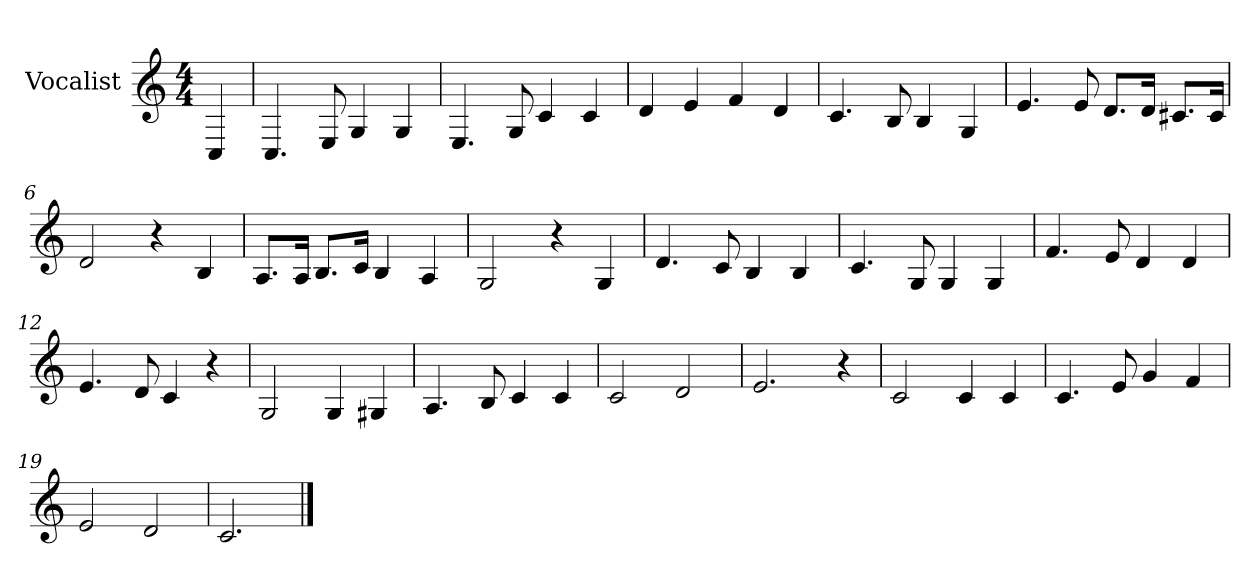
**kern
*part1
*staff1
*I"Vocalist
*k[]
*C:
*M4/4
=
4C
=1
4.C
8E
4G
4G
=2
4.E
8G
4c
4c
=3
4d
4e
4f
4d
=4
4.c
8B
4B
4G
=5
4.e
8e
8.dL
16dJk
8.c#XL
16c#Jk
=6
2d
4r
4B
=7
8.AL
16AJk
8.BL
16cJk
4B
4A
=8
2G
4r
4G
=9
4.d
8c
4B
4B
=10
4.c
8G
4G
4G
=11
4.f
8e
4d
4d
=12
4.e
8d
4c
4r
=13
2G
4G
4G#X
=14
4.A
8B
4c
4c
=15
2c
2d
=16
2.e
4r
=17
2c
4c
4c
=18
4.c
8e
4g
4f
=19
2e
2d
=20
2.c
==
*-
